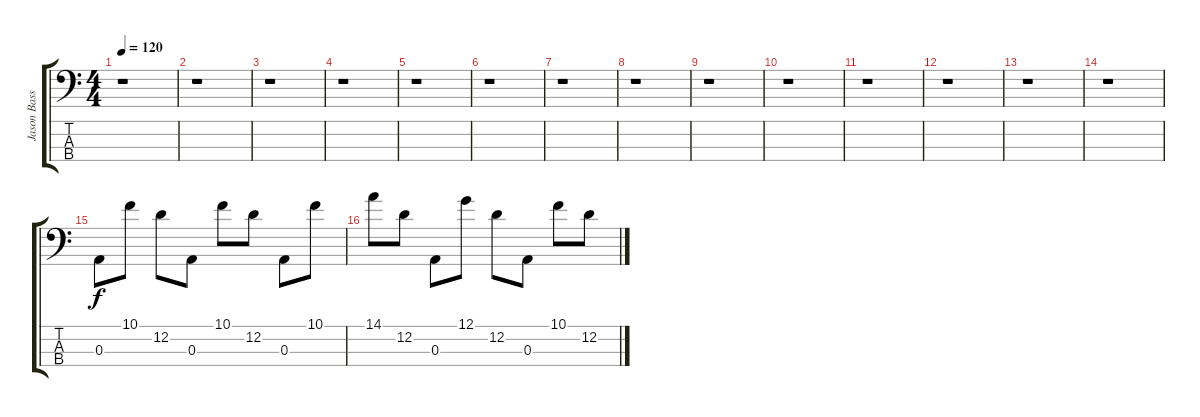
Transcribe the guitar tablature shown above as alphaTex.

\track ("Jason Bass" "Jason Bass") {instrument electricbasspick}
\staff {score tabs}
\tuning (G2 D2 A1 E1) {hide}
\ts (4 4)
\tempo 120
\clef f4
\ks c
r.1{dy f} |
r.1 |
r.1 |
r.1 |
r.1 |
r.1 |
r.1 |
r.1 |
r.1 |
r.1 |
r.1 |
r.1 |
r.1 |
r.1 |
0.3.8 10.1.8 12.2.8 0.3.8 10.1.8 12.2.8 0.3.8 10.1.8 |
14.1.8 12.2.8 0.3.8 12.1.8 12.2.8 0.3.8 10.1.8 12.2.8
